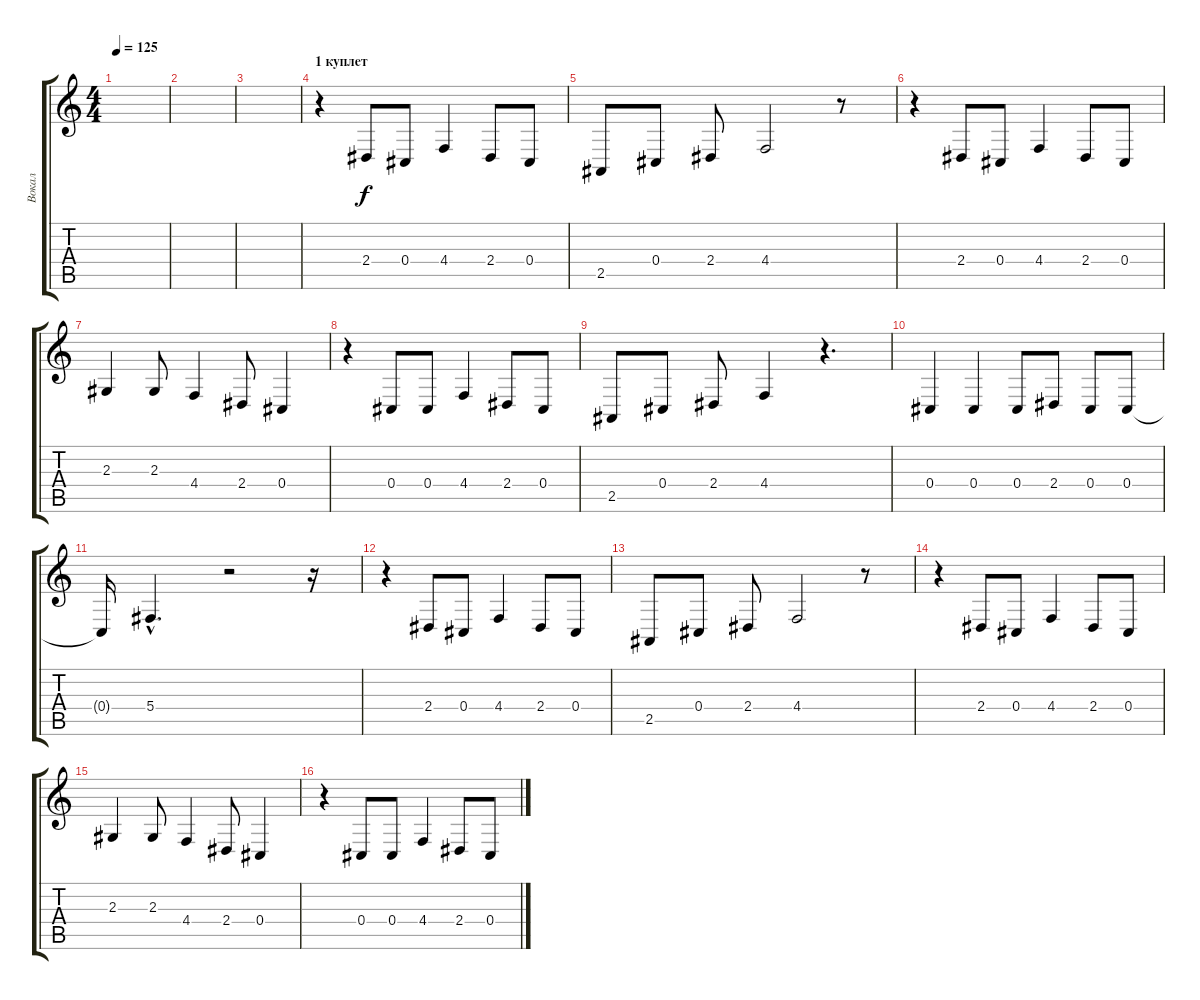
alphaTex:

\track ("Вокал" "Вокал") {instrument flute}
\staff {score tabs}
\tuning (Eb4 Bb3 Gb3 Db3 Ab2 Eb2) {hide}
\ts (4 4)
\tempo 125
\clef g2
\ks c
|
|
|
\section ("" "1 куплет")
r.4 2.4.8 0.4.8 4.4.4 2.4.8 0.4.8 |
2.5.8 0.4.8 2.4.8 4.4.2 r.8 |
r.4 2.4.8 0.4.8 4.4.4 2.4.8 0.4.8 |
2.3.4 2.3.8 4.4.4 2.4.8 0.4.4 |
r.4 0.4.8 0.4.8 4.4.4 2.4.8 0.4.8 |
2.5.8 0.4.8 2.4.8 4.4.4 r.4{d} |
0.4.4 0.4.4 0.4.8 2.4.8 0.4.8 0.4.8 |
0.4{t}.16 5.4{hac}.4{d} r.2 r.16 |
r.4 2.4.8 0.4.8 4.4.4 2.4.8 0.4.8 |
2.5.8 0.4.8 2.4.8 4.4.2 r.8 |
r.4 2.4.8 0.4.8 4.4.4 2.4.8 0.4.8 |
2.3.4 2.3.8 4.4.4 2.4.8 0.4.4 |
r.4 0.4.8 0.4.8 4.4.4 2.4.8 0.4.8
